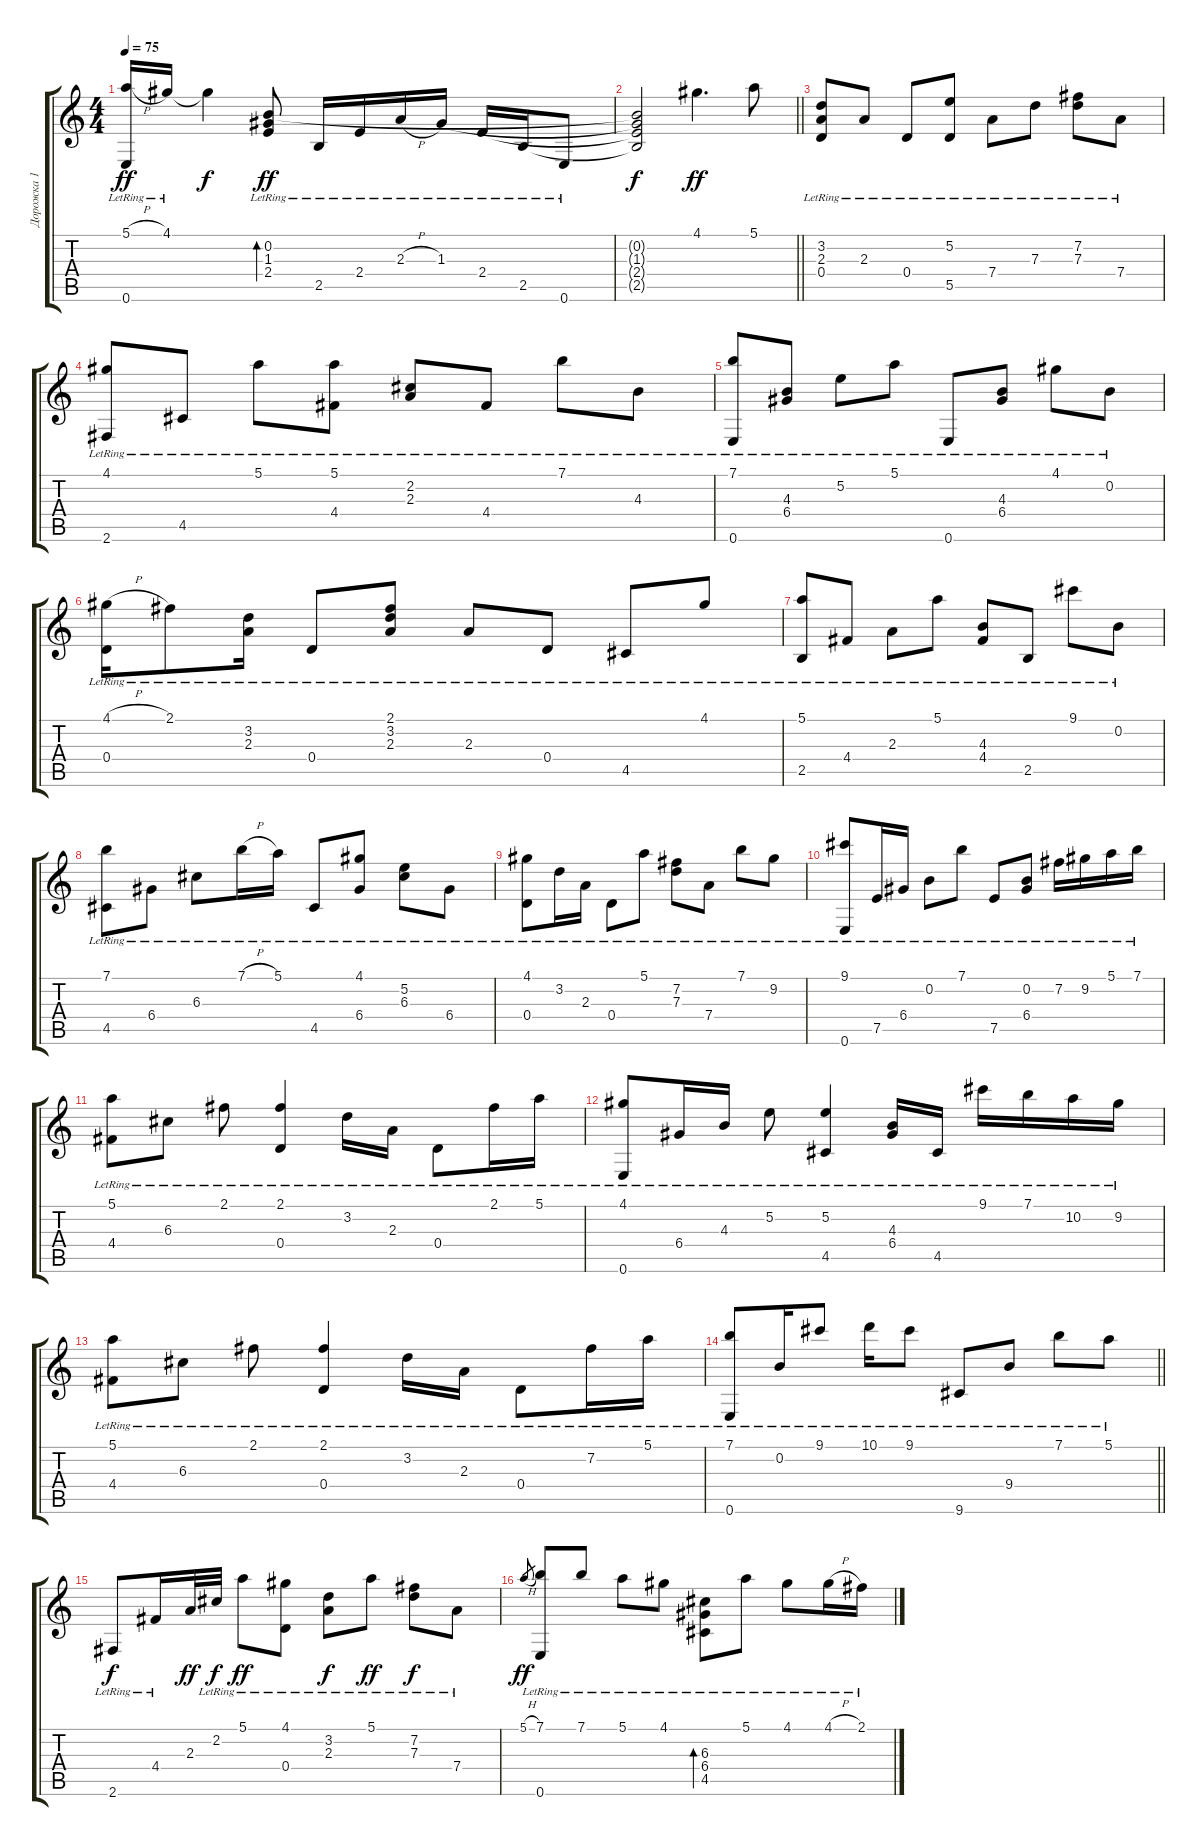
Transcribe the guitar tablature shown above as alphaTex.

\track ("Дорожка 1" "Дорожка 1") {instrument acousticguitarnylon}
\staff {score tabs}
\tuning (E4 B3 G3 D3 A2 E2) {hide}
\ts (4 4)
\tempo 75
\clef g2
\ks c
(5.1{h lr} 0.6{lr}).16{dy ff} 4.1{lr}.16 4.1{t}.4{dy f} (0.2{lr} 1.3{lr} 2.4{lr}).8{bd 60 dy ff} 2.5{lr}.16 2.4{lr}.16 2.3{h lr}.16 1.3{lr}.16 2.4{lr}.16 2.5{lr}.16 0.6{lr}.8 |
\barLineRight lightlight
(0.2{t} 1.3{t} 2.4{t} 2.5{t}).2{dy f} 4.1.4{d dy ff} 5.1.8 |
\section ("" "")
(3.2{lr} 2.3{lr} 0.4{lr}).8 2.3{lr}.8 0.4{lr}.8 (5.2{lr} 5.5{lr}).8 7.4{lr}.8 7.3{lr}.8 (7.2{lr} 7.3{lr}).8 7.4{lr}.8 |
(4.1{lr} 2.6{lr}).8 4.5{lr}.8 5.1{lr}.8 (5.1{lr} 4.4{lr}).8 (2.2{lr} 2.3{lr}).8 4.4{lr}.8 7.1{lr}.8 4.3{lr}.8 |
(7.1{lr} 0.6{lr}).8 (4.3{lr} 6.4{lr}).8 5.2{lr}.8 5.1{lr}.8 0.6{lr}.8 (4.3{lr} 6.4{lr}).8 4.1{lr}.8 0.2{lr}.8 |
(4.1{h lr} 0.4{lr}).16 2.1{lr}.8 (3.2{lr} 2.3{lr}).16 0.4{lr}.8 (2.1{lr} 3.2{lr} 2.3{lr}).8 2.3{lr}.8 0.4{lr}.8 4.5{lr}.8 4.1{lr}.8 |
(5.1{lr} 2.5{lr}).8 4.4{lr}.8 2.3{lr}.8 5.1{lr}.8 (4.3{lr} 4.4{lr}).8 2.5{lr}.8 9.1{lr}.8 0.2{lr}.8 |
(7.1{lr} 4.5{lr}).8 6.4{lr}.8 6.3{lr}.8 7.1{h lr}.16 5.1{lr}.16 4.5{lr}.8 (4.1{lr} 6.4{lr}).8 (5.2{lr} 6.3{lr}).8 6.4{lr}.8 |
(4.1{lr} 0.4{lr}).8 3.2{lr}.16 2.3{lr}.16 0.4{lr}.8 5.1{lr}.8 (7.2{lr} 7.3{lr}).8 7.4{lr}.8 7.1{lr}.8 9.2{lr}.8 |
(9.1{lr} 0.6{lr}).8 7.5{lr}.16 6.4{lr}.16 0.2{lr}.8 7.1{lr}.8 7.5{lr}.8 (0.2{lr} 6.4{lr}).8 7.2{lr}.16 9.2{lr}.16 5.1{lr}.16 7.1{lr}.16 |
(5.1{lr} 4.4{lr}).8 6.3{lr}.8 2.1{lr}.8 (2.1{lr} 0.4{lr}).4 3.2{lr}.16 2.3{lr}.16 0.4{lr}.8 2.1{lr}.16 5.1{lr}.16 |
(4.1{lr} 0.6{lr}).8 6.4{lr}.16 4.3{lr}.16 5.2{lr}.8 (5.2{lr} 4.5{lr}).4 (4.3{lr} 6.4{lr}).16 4.5{lr}.16 9.1{lr}.16 7.1{lr}.16 10.2{lr}.16 9.2{lr}.16 |
(5.1{lr} 4.4{lr}).8 6.3{lr}.8 2.1{lr}.8 (2.1{lr} 0.4{lr}).4 3.2{lr}.16 2.3{lr}.16 0.4{lr}.8 7.2{lr}.16 5.1{lr}.16 |
\barLineRight lightlight
(7.1{lr} 0.6{lr}).8 0.2{lr}.16 9.1{lr}.8 10.1{lr}.16 9.1{lr}.8 9.6{lr}.8 9.4{lr}.8 7.1{lr}.8 5.1{lr}.8 |
\section ("" "")
2.6{lr}.8{dy f} 4.4{lr}.16 2.3.32{dy ff} 2.2{lr}.32{dy f} 5.1{lr}.8{dy ff} (4.1{lr} 0.4{lr}).8 (3.2{lr} 2.3{lr}).8{dy f} 5.1{lr}.8{dy ff} (7.2{lr} 7.3{lr}).8{dy f} 7.4{lr}.8 |
5.1{h}.8{gr dy ff} (7.1{lr} 0.6{lr}).8 7.1{lr}.8 5.1{lr}.8 4.1{lr}.8 (6.3{lr} 6.4{lr} 4.5{lr}).8{bd 60} 5.1{lr}.8 4.1{lr}.8 4.1{h lr}.16 2.1{lr}.16
